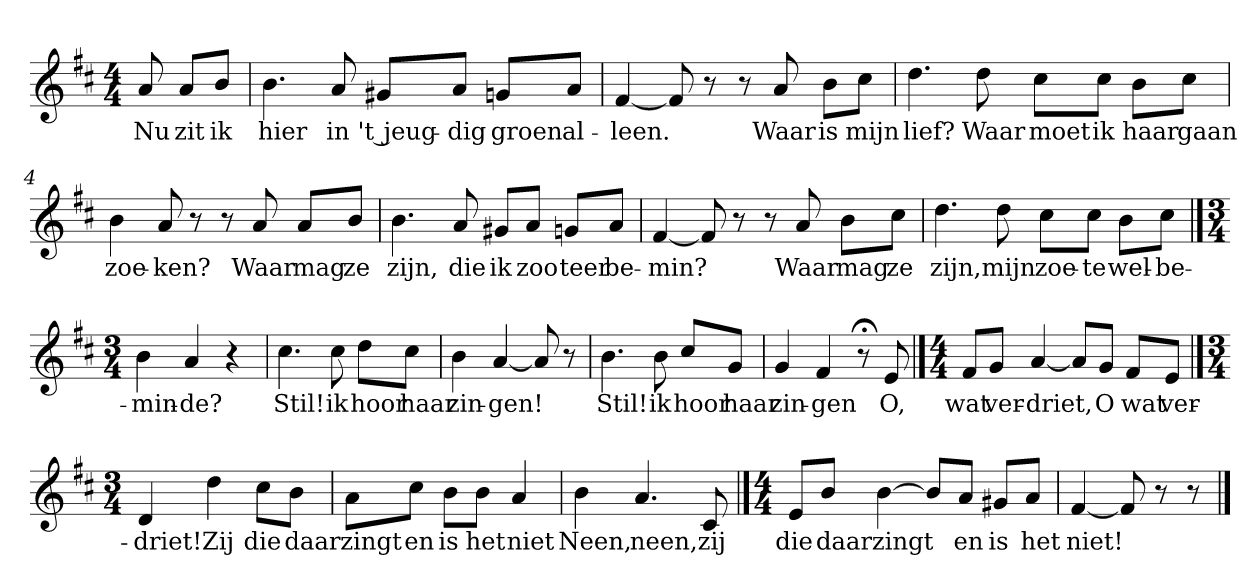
**kern	**text
*part1	*part1
*staff1	*staff1
*clefG2	*
*k[f#c#]	*
*b:	*
*M4/4	*
*MM120	*
=	=
8a	Nu
8a/L	zit
8b/J	ik
=1	=1
4.b	hier
8a	in
8g#X/L	't jeug-
8a/J	-dig
8gn/L	groen
8a/J	al-
=2	=2
[4f#	-leen.
8f#]	.
8r	.
8r	.
8a	Waar
8b\L	is
8cc#\J	mijn
=3	=3
4.dd	lief?
8dd	Waar
8cc#\L	moet
8cc#\J	ik
8b\L	haar
8cc#\J	gaan
=4	=4
4b	zoe-
8a	-ken?
8r	.
8r	.
8a	Waar
8a/L	mag
8b/J	ze
=5	=5
4.b	zijn,
8a	die
8g#X/L	ik
8a/J	zoo
8gn/L	teer
8a/J	be-
=6	=6
[4f#	-min?
8f#]	.
8r	.
8r	.
8a	Waar
8b\L	mag
8cc#\J	ze
=7	=7
4.dd	zijn,
8dd	mijn
8cc#\L	zoe-
8cc#\J	-te
8b\L	wel-
8cc#\J	-be-
==8	==8
*M3/4	*
4b	-min-
4a	-de?
4r	.
=9	=9
4.cc#	Stil!
8cc#	ik
8dd\L	hoor
8cc#\J	haar
=10	=10
4b	zin-
[4a	-gen!
8a]	.
8r	.
=11	=11
4.b	Stil!
8b	ik
8cc#/L	hoor
8g/J	haar
=12	=12
4g	zin-
4f#	-gen
8r;<	.
8e	O,
==13	==13
*M4/4	*
8f#/L	wat
8g/J	ver-
[4a	-driet,
8a/L]	.
8g/J	O
8f#/L	wat
8e/J	ver-
==14	==14
*M3/4	*
4d	-driet!
4dd	Zij
8cc#\L	die
8b\J	daar
=15	=15
8a\L	zingt
8cc#\J	en
8b\L	is
8b\J	het
4a	niet
=16	=16
4b	Neen,
4.a	neen,
8c#	zij
==17	==17
*M4/4	*
8e/L	die
8b/J	daar
[4b	zingt
8b/L]	.
8a/J	en
8g#X/L	is
8a/J	het
=18	=18
[4f#	niet!
8f#]	.
8r	.
8r	.
==	==
*-	*-
